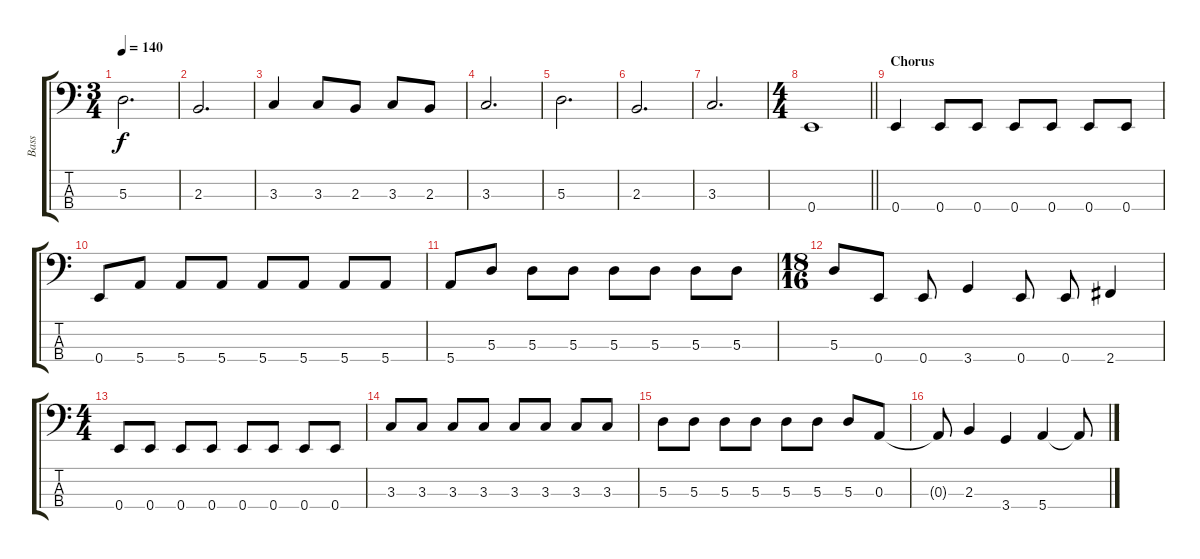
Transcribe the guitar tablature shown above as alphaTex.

\track ("Bass" "Bass") {instrument electricbassfinger}
\staff {score tabs}
\tuning (G2 D2 A1 E1) {hide}
\ts (3 4)
\tempo 140
\clef f4
\ks c
5.3.2{d dy f} |
2.3.2{d} |
3.3.4 3.3.8 2.3.8 3.3.8 2.3.8 |
3.3.2{d} |
5.3.2{d} |
2.3.2{d} |
3.3.2{d} |
\ts (4 4)
\barLineRight lightlight
0.4.1 |
\section ("" "Chorus")
0.4.4 0.4.8 0.4.8 0.4.8 0.4.8 0.4.8 0.4.8 |
0.4.8 5.4.8 5.4.8 5.4.8 5.4.8 5.4.8 5.4.8 5.4.8 |
5.4.8 5.3.8 5.3.8 5.3.8 5.3.8 5.3.8 5.3.8 5.3.8 |
\ts (18 16)
5.3.8 0.4.8 0.4.8 3.4.4 0.4.8 0.4.8 2.4.4 |
\ts (4 4)
0.4.8 0.4.8 0.4.8 0.4.8 0.4.8 0.4.8 0.4.8 0.4.8 |
3.3.8 3.3.8 3.3.8 3.3.8 3.3.8 3.3.8 3.3.8 3.3.8 |
5.3.8 5.3.8 5.3.8 5.3.8 5.3.8 5.3.8 5.3.8 0.3.8 |
0.3{t}.8 2.3.4 3.4.4 5.4.4 5.4{t}.8
